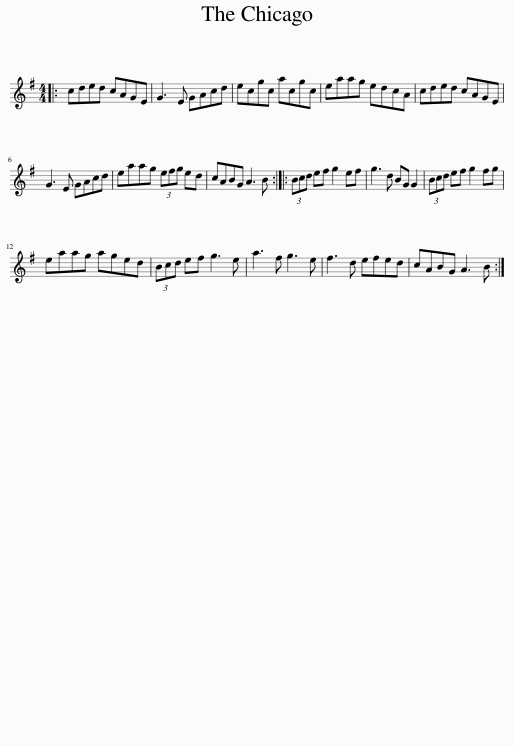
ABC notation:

X:1
L:1/8
M:4/4
I:linebreak $
K:G
V:1 treble
V:1
|: cded cAGE | G3 E GAcd | ecgc acgc | eaag edcA | cded cAGE |$ %5
 G3 E GAcd | eaag (3efg ed | cABG A3 B :: (3Bcd ef g2 ef | g3 d BG G2 | %10
 (3Bcd ef g2 fg |$ eaag aged | (3Bcd ef g3 e | a3 f g3 e | f3 d efed | %15
 cABG A3 B :| %16
